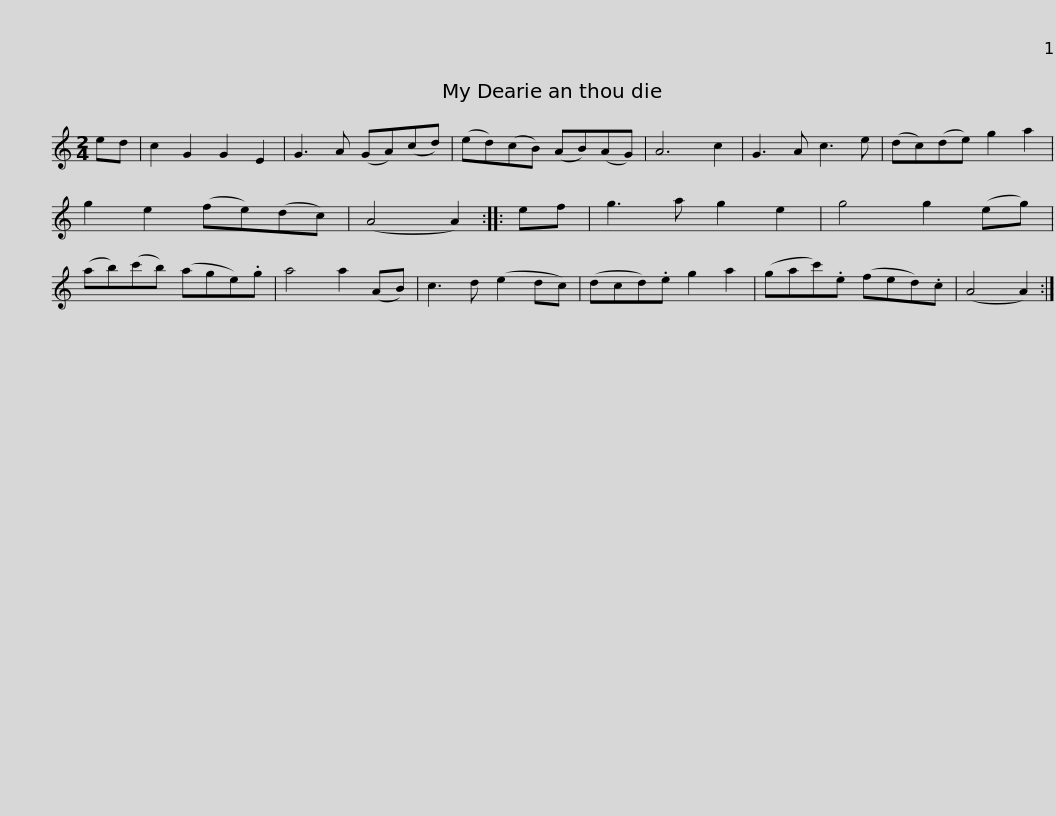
X:1
L:1/8
M:2/4
I:linebreak $
K:C
V:1 treble
V:1
 ed | c2 G2 G2 E2 | G3 A (GA)(cd) | (ed)(cB) (AB)(AG) | A6 c2 | %5
 G3 A c3 e | (dc)(de) g2 a2 | g2 e2 (fe)(dc) |$ (A4 A2) :: ef | %10
 g3 a g2 e2 | g4 g2 (eg) | (ab)(c'b) (age).g | a4 a2 (AB) | c3 d (e2 dc) | %15
 (dcd).e g2 a2 |$ (gac').e (fed).c | (A4 A2) :| %18
